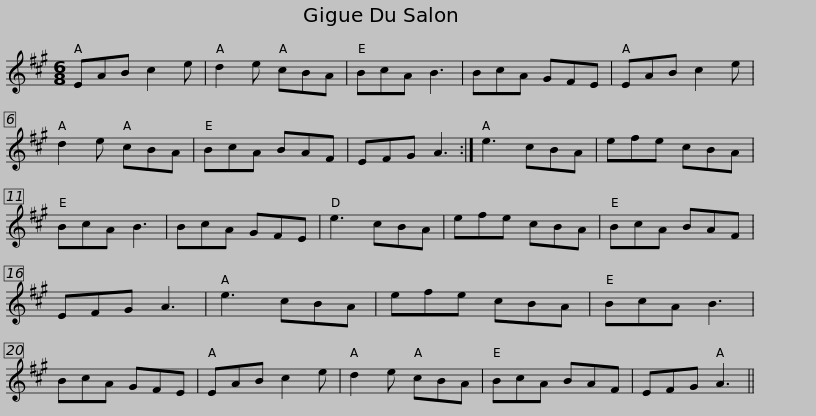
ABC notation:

X:1
L:1/8
M:6/8
I:linebreak $
K:A
V:1 treble
V:1
 EAB c2 e | d2 e cBA | BcA B3 | BcA GFE | EAB c2 e | %5
 d2 e cBA | BcA BAF | EFG A3 :|$ e3 cBA | efe cBA | %10
 BcA B3 | BcA GFE | e3 cBA | efe cBA | BcA BAF | %15
 EFG A3 |$ e3 cBA | efe cBA | BcA B3 | BcA GFE | %20
 EAB c2 e | d2 e cBA | BcA BAF | EFG A3 || %24
